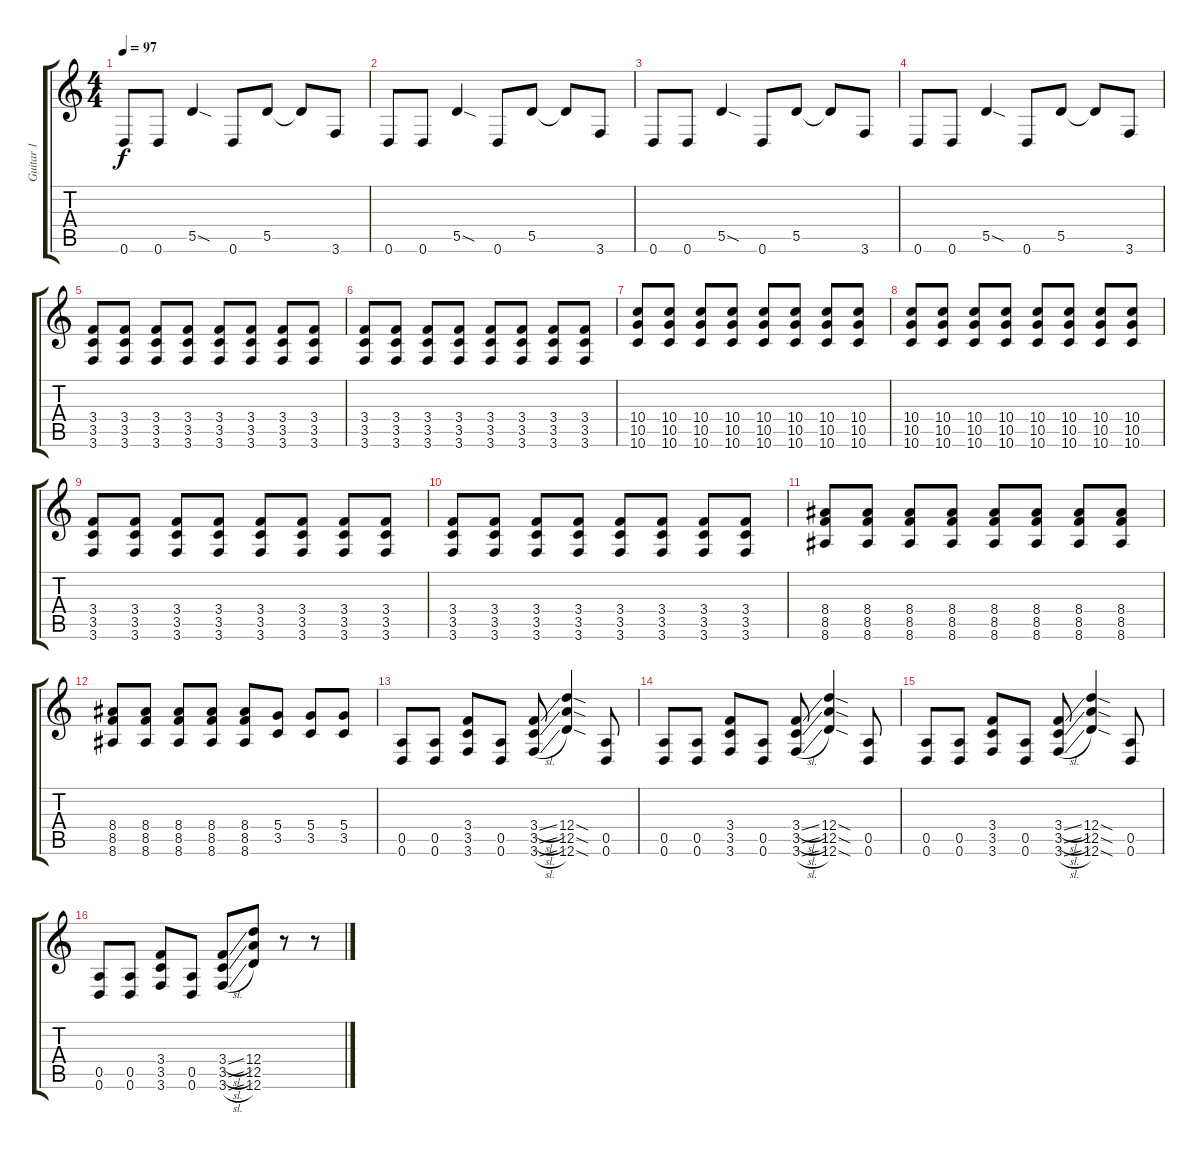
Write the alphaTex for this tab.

\track ("Guitar 1" "Guitar 1") {instrument distortionguitar}
\staff {score tabs}
\tuning (E4 B3 G3 D3 A2 D2) {hide}
\ts (4 4)
\tempo 97
\clef g2
\ks c
0.6.8{dy f} 0.6.8 5.5{sod}.4 0.6.8 5.5.8 5.5{t}.8 3.6.8 |
0.6.8 0.6.8 5.5{sod}.4 0.6.8 5.5.8 5.5{t}.8 3.6.8 |
0.6.8 0.6.8 5.5{sod}.4 0.6.8 5.5.8 5.5{t}.8 3.6.8 |
0.6.8 0.6.8 5.5{sod}.4 0.6.8 5.5.8 5.5{t}.8 3.6.8 |
(3.4 3.5 3.6).8 (3.4 3.5 3.6).8 (3.4 3.5 3.6).8 (3.4 3.5 3.6).8 (3.4 3.5 3.6).8 (3.4 3.5 3.6).8 (3.4 3.5 3.6).8 (3.4 3.5 3.6).8 |
(3.4 3.5 3.6).8 (3.4 3.5 3.6).8 (3.4 3.5 3.6).8 (3.4 3.5 3.6).8 (3.4 3.5 3.6).8 (3.4 3.5 3.6).8 (3.4 3.5 3.6).8 (3.4 3.5 3.6).8 |
(10.4 10.5 10.6).8 (10.4 10.5 10.6).8 (10.4 10.5 10.6).8 (10.4 10.5 10.6).8 (10.4 10.5 10.6).8 (10.4 10.5 10.6).8 (10.4 10.5 10.6).8 (10.4 10.5 10.6).8 |
(10.4 10.5 10.6).8 (10.4 10.5 10.6).8 (10.4 10.5 10.6).8 (10.4 10.5 10.6).8 (10.4 10.5 10.6).8 (10.4 10.5 10.6).8 (10.4 10.5 10.6).8 (10.4 10.5 10.6).8 |
(3.4 3.5 3.6).8 (3.4 3.5 3.6).8 (3.4 3.5 3.6).8 (3.4 3.5 3.6).8 (3.4 3.5 3.6).8 (3.4 3.5 3.6).8 (3.4 3.5 3.6).8 (3.4 3.5 3.6).8 |
(3.4 3.5 3.6).8 (3.4 3.5 3.6).8 (3.4 3.5 3.6).8 (3.4 3.5 3.6).8 (3.4 3.5 3.6).8 (3.4 3.5 3.6).8 (3.4 3.5 3.6).8 (3.4 3.5 3.6).8 |
(8.4 8.5 8.6).8 (8.4 8.5 8.6).8 (8.4 8.5 8.6).8 (8.4 8.5 8.6).8 (8.4 8.5 8.6).8 (8.4 8.5 8.6).8 (8.4 8.5 8.6).8 (8.4 8.5 8.6).8 |
(8.4 8.5 8.6).8 (8.4 8.5 8.6).8 (8.4 8.5 8.6).8 (8.4 8.5 8.6).8 (8.4 8.5 8.6).8 (5.4 3.5).8 (5.4 3.5).8 (5.4 3.5).8 |
(0.5 0.6).8 (0.5 0.6).8 (3.4 3.5 3.6).8 (0.5 0.6).8 (3.4{sl} 3.5{sl} 3.6{sl}).8 (12.4{sod} 12.5{sod} 12.6{sod}).4 (0.5 0.6).8 |
(0.5 0.6).8 (0.5 0.6).8 (3.4 3.5 3.6).8 (0.5 0.6).8 (3.4{sl} 3.5{sl} 3.6{sl}).8 (12.4{sod} 12.5{sod} 12.6{sod}).4 (0.5 0.6).8 |
(0.5 0.6).8 (0.5 0.6).8 (3.4 3.5 3.6).8 (0.5 0.6).8 (3.4{sl} 3.5{sl} 3.6{sl}).8 (12.4{sod} 12.5{sod} 12.6{sod}).4 (0.5 0.6).8 |
(0.5 0.6).8 (0.5 0.6).8 (3.4 3.5 3.6).8 (0.5 0.6).8 (3.4{sl} 3.5{sl} 3.6{sl}).8 (12.4 12.5 12.6).8 r.8 r.8
